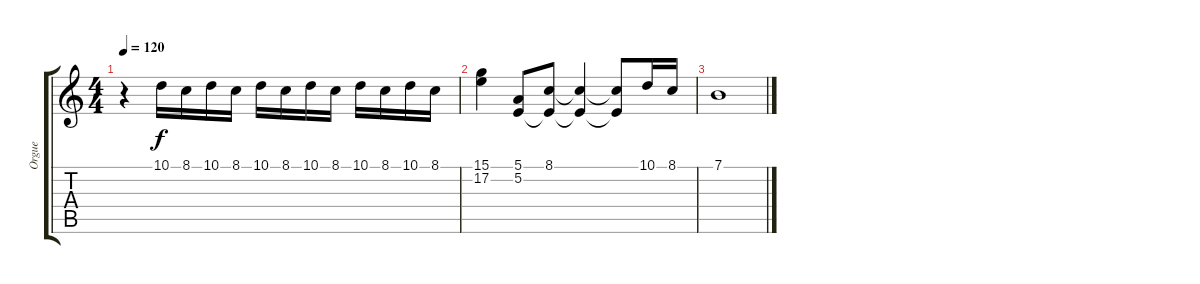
\track ("Orgue" "Orgue") {instrument drawbarorgan}
\staff {score tabs}
\tuning (E4 B3 G3 D3 A2 E2) {hide}
\ts (4 4)
\tempo 120
\clef g2
\ks c
r.4{dy f} 10.1.16{volume 0} 8.1.16 10.1.16 8.1.16 10.1.16 8.1.16 10.1.16 8.1.16 10.1.16 8.1.16 10.1.16 8.1.16 |
(15.1 17.2).4 (5.1 5.2).8 (8.1 5.2{t}).8 (8.1{t} 5.2{t}).4 (8.1{t} 5.2{t}).8 10.1.16 8.1.16 |
7.1.1
